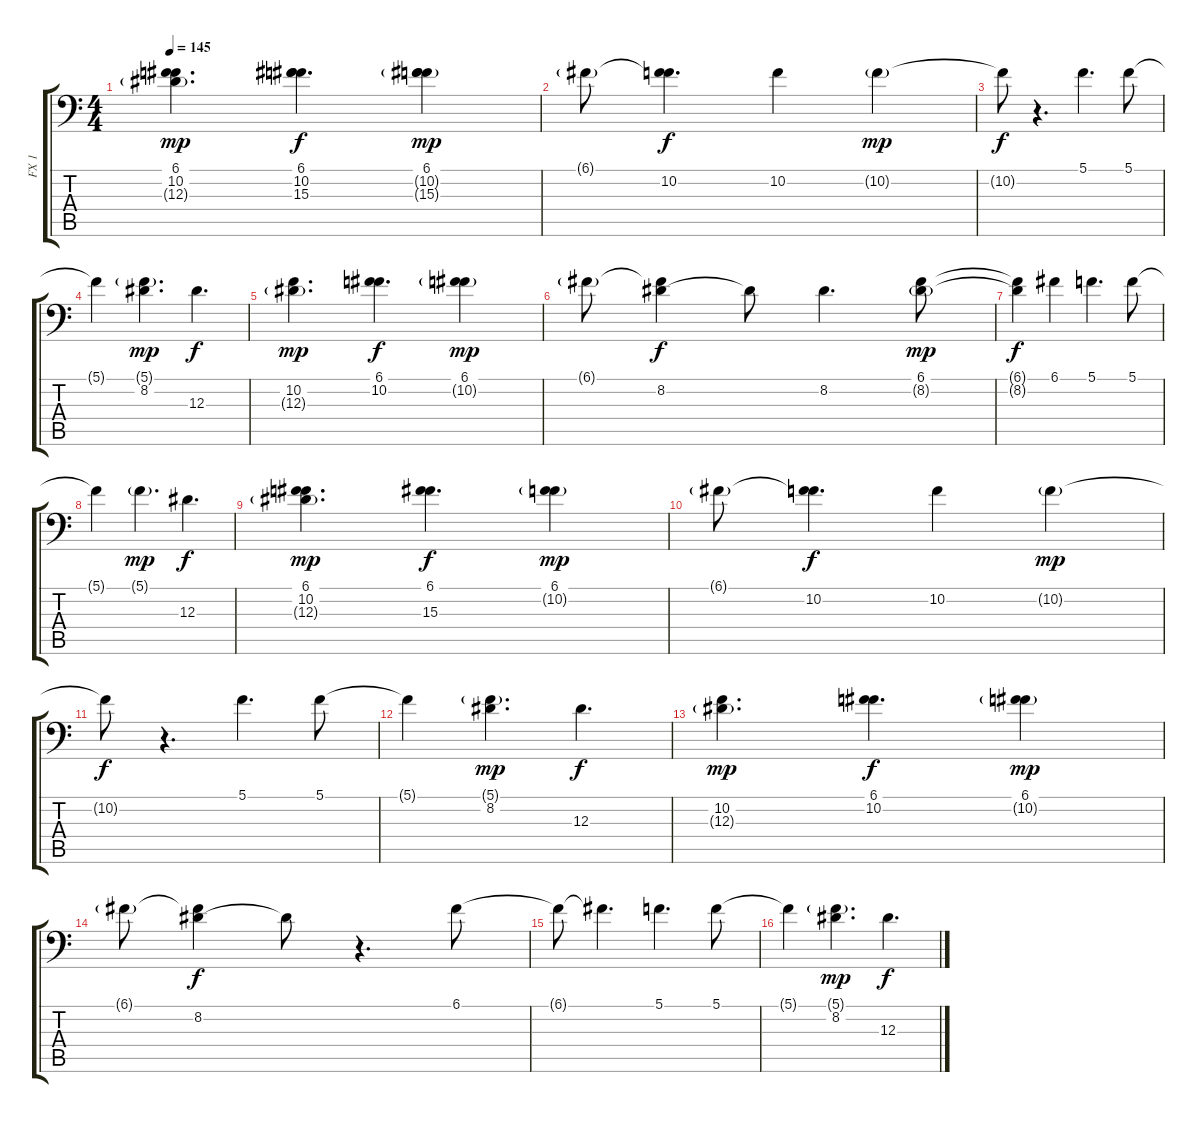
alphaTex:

\track ("FX 1" "FX 1") {instrument stringensemble2}
\staff {score tabs}
\tuning (C4 G3 Eb3 Bb2 F2 Bb1) {hide}
\ts (4 4)
\tempo 145
\clef f4
\ks c
(6.1 10.2 12.3{g}).4{d dy mp} (6.1 10.2 15.3).4{d dy f} (6.1 10.2{g} 15.3{g}).4{dy mp} |
6.1{g}.8 (6.1{t} 10.2).4{d dy f} 10.2.4 10.2{g}.4{dy mp} |
10.2{t}.8{dy f} r.4{d} 5.1.4{d} 5.1.8 |
5.1{t}.4 (5.1{g} 8.2).4{d dy mp} 12.3.4{d dy f} |
(10.2 12.3{g}).4{d dy mp} (6.1 10.2).4{d dy f} (6.1 10.2{g}).4{dy mp} |
6.1{g}.8 (6.1{t} 8.2).4{dy f} 8.2{t}.8 8.2.4{d} (6.1 8.2{g}).8{dy mp} |
(6.1{t} 8.2{t}).4{dy f} 6.1.4 5.1.4{d} 5.1.8 |
5.1{t}.4 5.1{g}.4{d dy mp} 12.3.4{d dy f} |
(6.1 10.2 12.3{g}).4{d dy mp} (6.1 15.3).4{d dy f} (6.1 10.2{g}).4{dy mp} |
6.1{g}.8 (6.1{t} 10.2).4{d dy f} 10.2.4 10.2{g}.4{dy mp} |
10.2{t}.8{dy f} r.4{d} 5.1.4{d} 5.1.8 |
5.1{t}.4 (5.1{g} 8.2).4{d dy mp} 12.3.4{d dy f} |
(10.2 12.3{g}).4{d dy mp} (6.1 10.2).4{d dy f} (6.1 10.2{g}).4{dy mp} |
6.1{g}.8 (6.1{t} 8.2).4{dy f} 8.2{t}.8 r.4{d} 6.1.8 |
6.1{t}.8 6.1{t}.4{d} 5.1.4{d} 5.1.8 |
5.1{t}.4 (5.1{g} 8.2).4{d dy mp} 12.3.4{d dy f}
